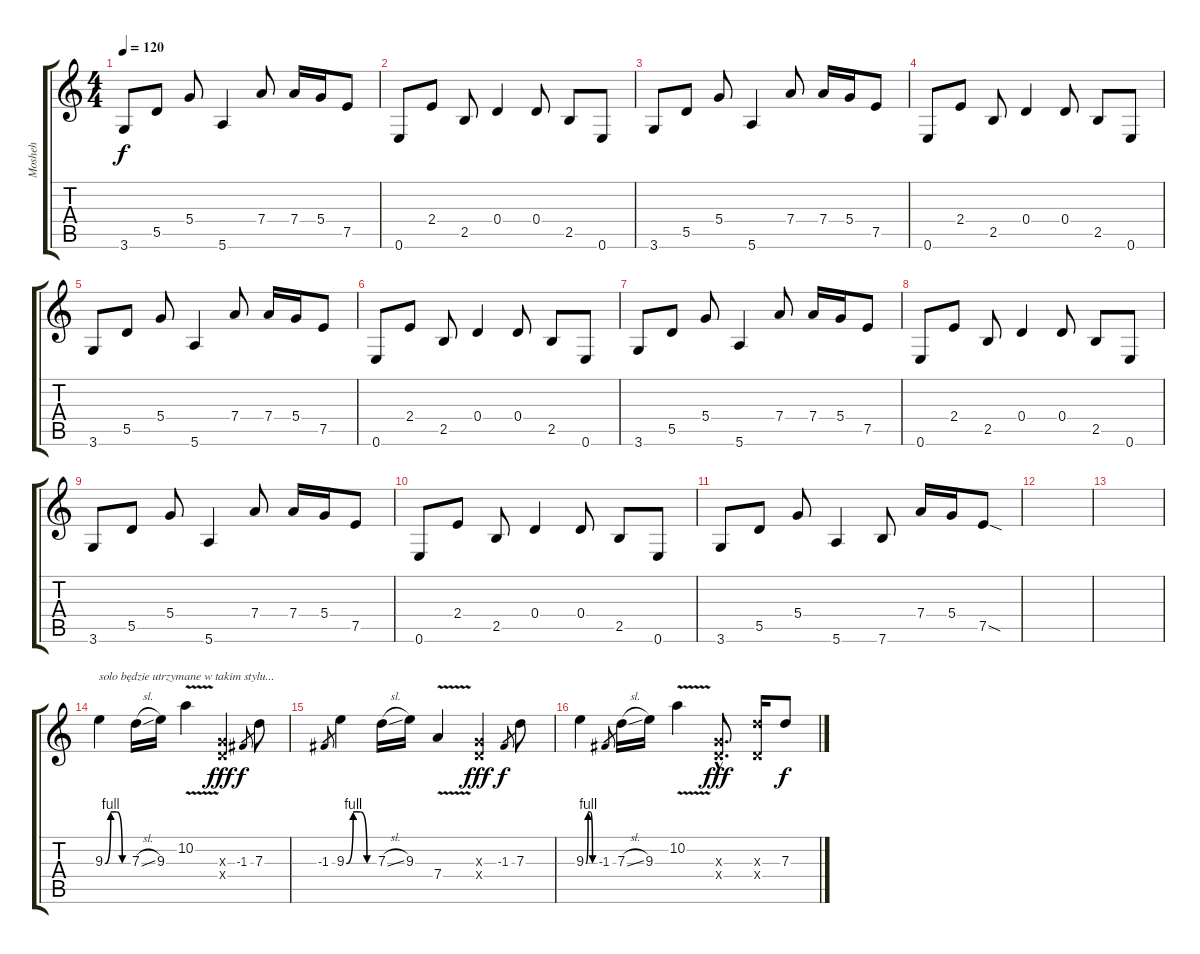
\track ("Mosheh" "Mosheh") {instrument distortionguitar}
\staff {score tabs}
\tuning (E4 B3 G3 D3 A2 E2) {hide}
\ts (4 4)
\tempo 120
\clef g2
\ks c
3.6.8{dy f} 5.5.8 5.4.8 5.6.4 7.4.8 7.4.16 5.4.16 7.5.8 |
0.6.8 2.4.8 2.5.8 0.4.4 0.4.8 2.5.8 0.6.8 |
3.6.8 5.5.8 5.4.8 5.6.4 7.4.8 7.4.16 5.4.16 7.5.8 |
0.6.8 2.4.8 2.5.8 0.4.4 0.4.8 2.5.8 0.6.8 |
3.6.8 5.5.8 5.4.8 5.6.4 7.4.8 7.4.16 5.4.16 7.5.8 |
0.6.8 2.4.8 2.5.8 0.4.4 0.4.8 2.5.8 0.6.8 |
3.6.8 5.5.8 5.4.8 5.6.4 7.4.8 7.4.16 5.4.16 7.5.8 |
0.6.8 2.4.8 2.5.8 0.4.4 0.4.8 2.5.8 0.6.8 |
3.6.8 5.5.8 5.4.8 5.6.4 7.4.8 7.4.16 5.4.16 7.5.8 |
0.6.8 2.4.8 2.5.8 0.4.4 0.4.8 2.5.8 0.6.8 |
3.6.8 5.5.8 5.4.8 5.6.4 7.6.8 7.4.16 5.4.16 7.5{sod}.8 |
|
|
9.3{be (custom 0 0 15 4 30 4 45 0 60 0)}.4{txt "solo będzie utrzymane w takim stylu..." instrument distortionguitar} 7.3{sl}.16 9.3.16 10.2{v}.4 (0.3{x} 0.4{x}).4{dy fff} -1.3.8{gr dy f} 7.3.8 |
-1.3.8{gr} 9.3{be (custom 0 0 15 4 30 4 45 0 60 0)}.4 7.3{sl}.16 9.3.16 7.4{v}.4 (0.3{x} 0.4{x}).4{dy fff} -1.3.8{gr dy f} 7.3.8 |
9.3{be (custom 0 0 15 4 30 4 45 0 60 0)}.4 -1.3.8{gr} 7.3{sl}.16 9.3.16 10.2{v}.4 (0.3{hac x} 0.4{hac x}).8{d dy fff} (7.3{x} 0.4{x}).16 7.3.8{dy f}
